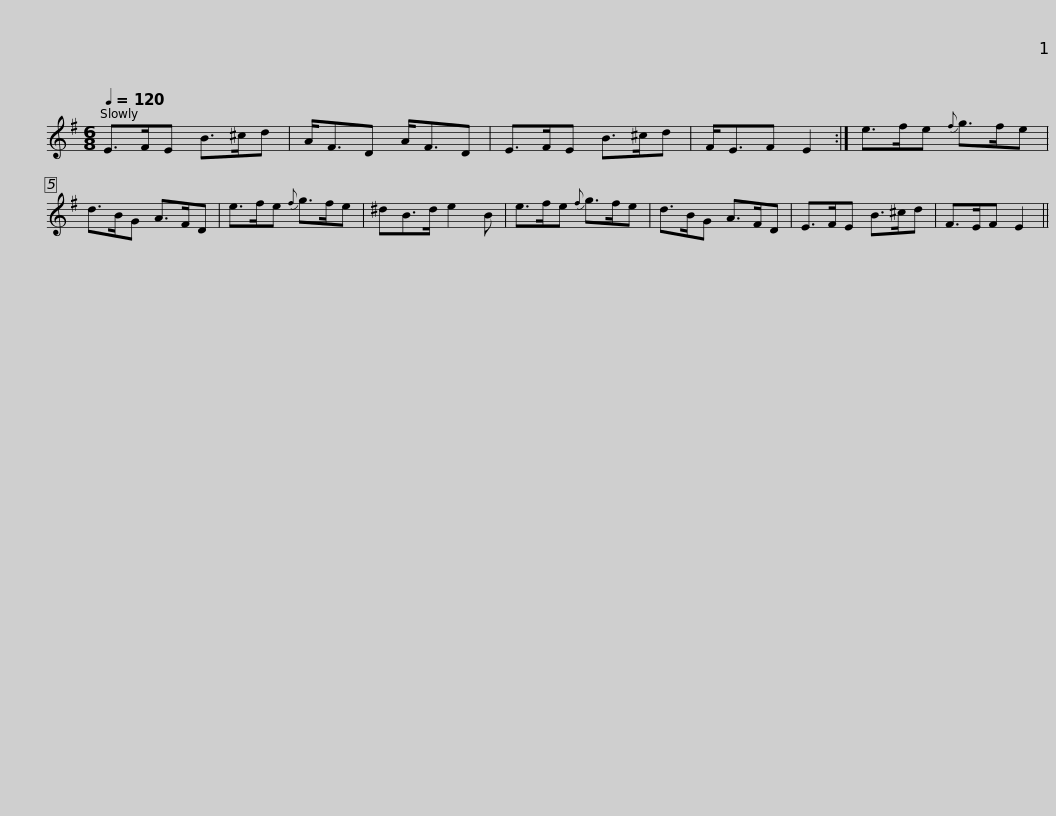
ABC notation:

X:1
L:1/8
Q:1/4=120
M:6/8
I:linebreak $
K:Emin
V:1 treble
V:1
 E>FE B>^cd | A<FD A<FD | E>FE B>^cd | F<EF E2 :| e>fe{f} g>fe | %5
 d>BG A>FD |$ e>fe{f} g>fe | ^dB>d e2 B | e>fe{f} g>fe | d>BG A>FD | %10
 E>FE B>^cd | F>EF E2 || %12
